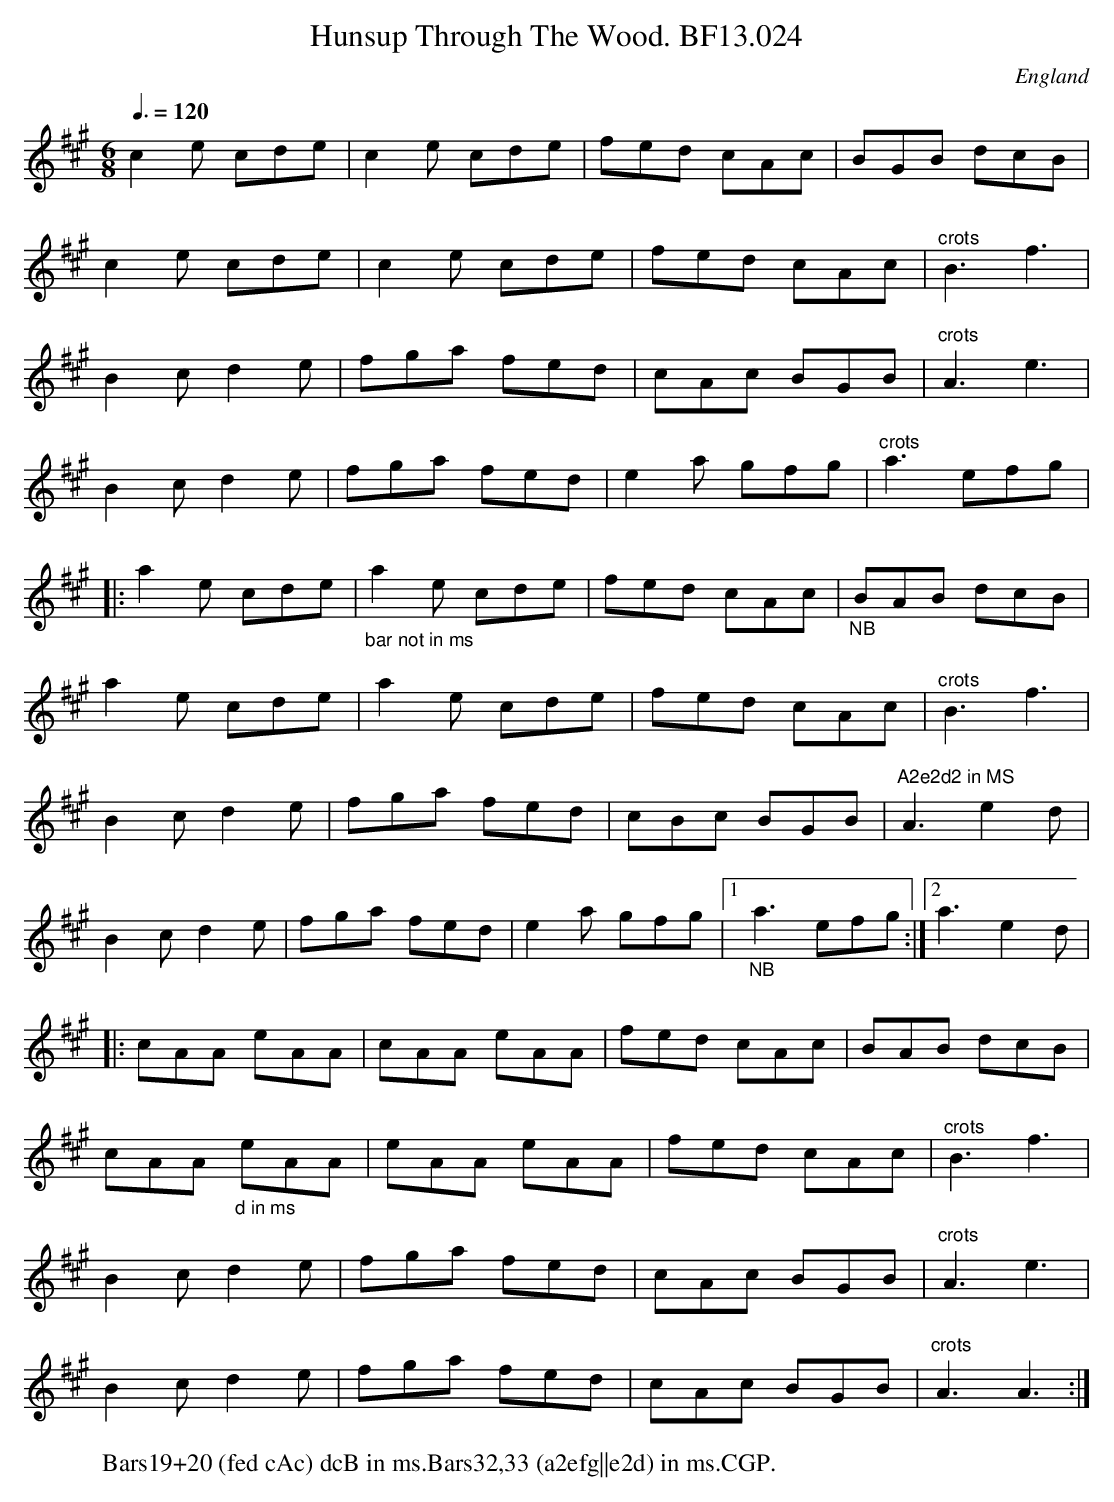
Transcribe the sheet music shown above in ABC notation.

X:1
T:Hunsup Through The Wood. BF13.024
L:1/8
M:6/8
O:England
Q:3/8=120
K:A major
c2e cde|c2e cde|fed cAc|BGB dcB|!
c2e cde|c2e cde|fed cAc|"^crots"B3 f3|!
B2cd2e|fga fed|cAc BGB|"^crots"A3e3|!
B2c d2e|fga fed|e2a gfg|"^crots"a3 efg|!
|:a2e cde|"_bar not in ms"a2e cde|fed cAc|"_NB"BAB dcB|!
a2e cde|a2e cde|fed cAc|"^crots"B3f3|!
B2c d2e|fga fed |cBc BGB|"^A2e2d2 in MS"A3e2d|!
B2cd2e|fga fed|e2a gfg|1"_NB"a3 efg:|2a3e2d|!
|:cAA eAA| cAA eAA|fed cAc|BAB dcB|!
cAA "_d in ms"eAA| eAA eAA|fed cAc|"^crots"B3f3|!
B2c d2e|fga fed|cAc BGB |"^crots"A3 e3|!
B2c d2e|fga fed|cAc BGB|"^crots"A3A3:|
W:Bars19+20 (fed cAc) dcB in ms.Bars32,33 (a2efg||e2d) in ms.CGP.
